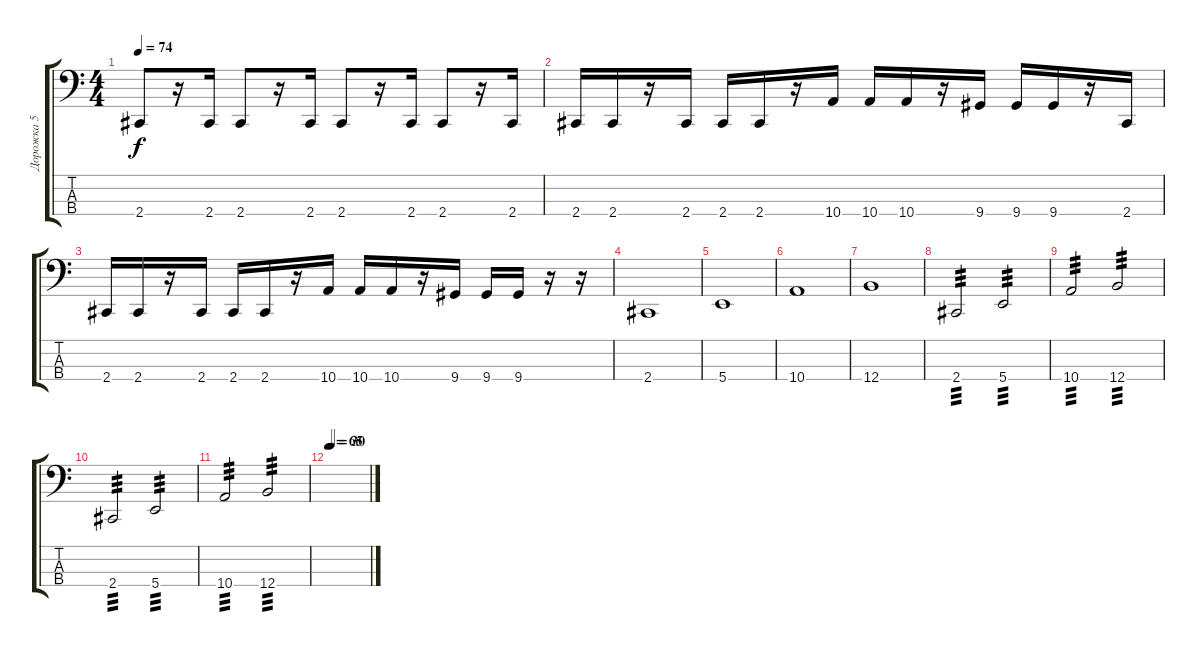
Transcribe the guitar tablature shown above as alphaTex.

\track ("Дорожка 5" "Дорожка 5") {instrument electricbassfinger}
\staff {score tabs}
\tuning (E2 B1 Gb1 B0) {hide}
\ts (4 4)
\tempo 74
\clef f4
\ks c
2.4.8{dy f} r.16 2.4.16 2.4.8 r.16 2.4.16 2.4.8 r.16 2.4.16 2.4.8 r.16 2.4.16 |
2.4.16 2.4.16 r.16 2.4.16 2.4.16 2.4.16 r.16 10.4.16 10.4.16 10.4.16 r.16 9.4.16 9.4.16 9.4.16 r.16 2.4.16 |
2.4.16 2.4.16 r.16 2.4.16 2.4.16 2.4.16 r.16 10.4.16 10.4.16 10.4.16 r.16 9.4.16 9.4.16 9.4.16 r.16 r.16 |
2.4.1 |
5.4.1 |
10.4.1 |
12.4.1 |
2.4.2{tp 3} 5.4.2{tp 3} |
10.4.2{tp 3} 12.4.2{tp 3} |
2.4.2{tp 3} 5.4.2{tp 3} |
10.4.2{tp 3} 12.4.2{tp 3} |
\tempo 65
\tempo (30 0.0625)
